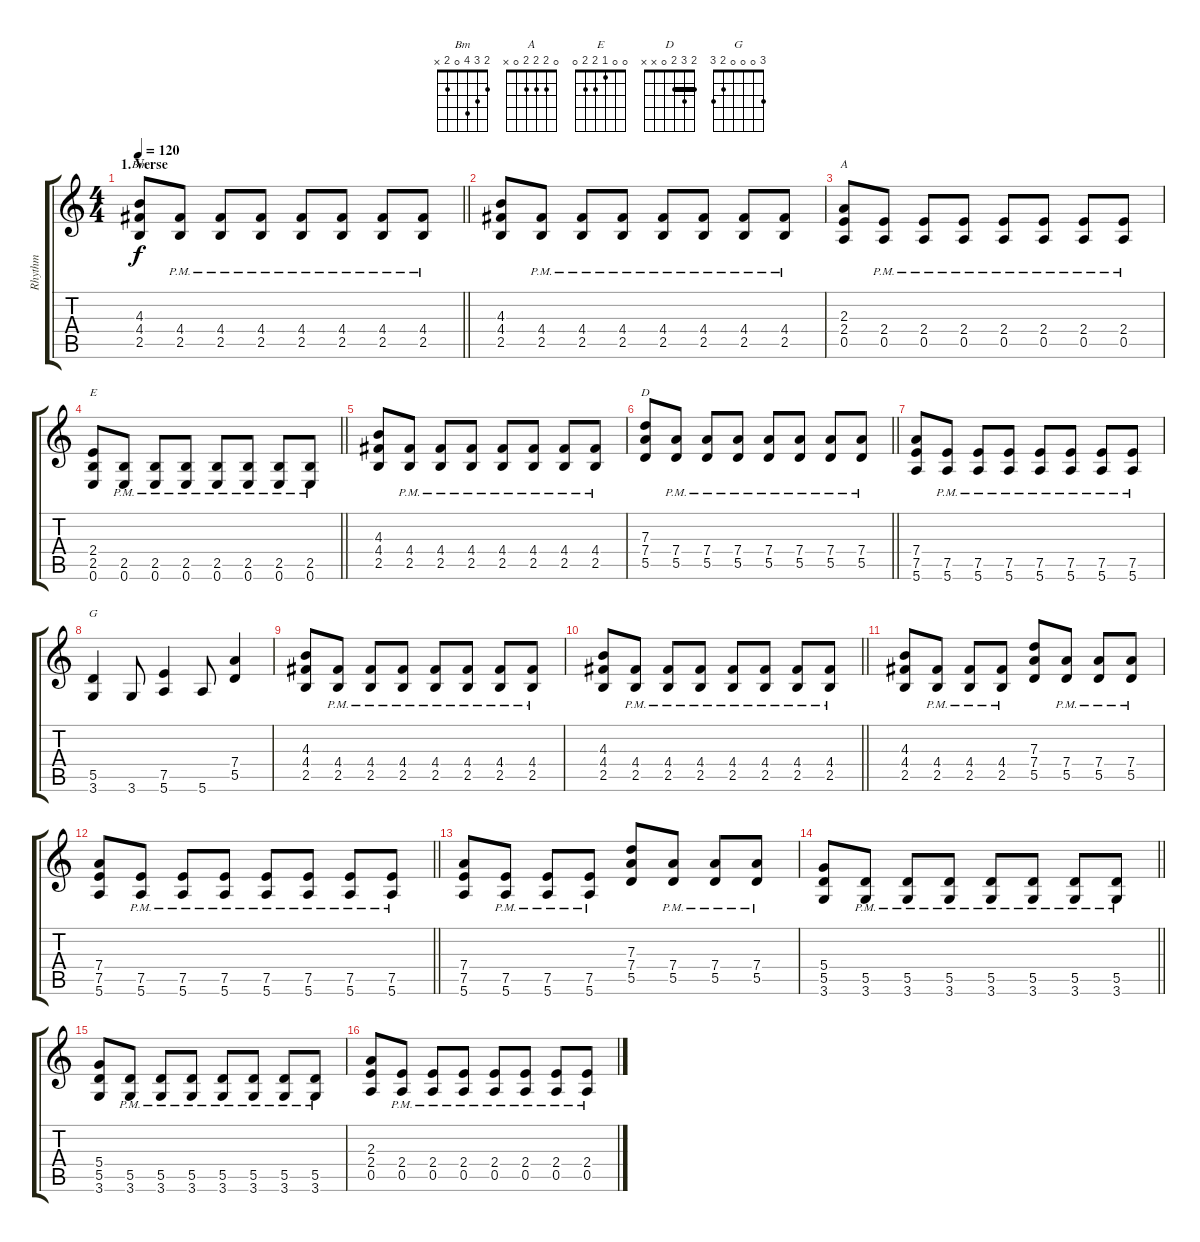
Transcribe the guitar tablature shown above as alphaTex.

\track ("Rhythm" "Rhythm") {instrument distortionguitar}
\staff {score tabs}
\tuning (E4 B3 G3 D3 A2 E2) {hide}
\chord ("Bm" 2 3 4 0 2 x)
\chord ("A" 0 2 2 2 0 x)
\chord ("E" 0 0 1 2 2 0)
\chord ("D" 2 3 2 0 x x) {barre 2}
\chord ("G" 3 0 0 0 2 3)
\ts (4 4)
\section ("" "1. Verse")
\tempo 120
\clef g2
\barLineRight lightlight
\ks c
(4.3 4.4 2.5).8{ch "Bm" dy f} (4.4{pm} 2.5{pm}).8 (4.4{pm} 2.5{pm}).8 (4.4{pm} 2.5{pm}).8 (4.4{pm} 2.5{pm}).8 (4.4{pm} 2.5{pm}).8 (4.4{pm} 2.5{pm}).8 (4.4{pm} 2.5{pm}).8 |
\section ("" "")
(4.3 4.4 2.5).8 (4.4{pm} 2.5{pm}).8 (4.4{pm} 2.5{pm}).8 (4.4{pm} 2.5{pm}).8 (4.4{pm} 2.5{pm}).8 (4.4{pm} 2.5{pm}).8 (4.4{pm} 2.5{pm}).8 (4.4{pm} 2.5{pm}).8 |
(2.3 2.4 0.5).8{ch "A"} (2.4{pm} 0.5{pm}).8 (2.4{pm} 0.5{pm}).8 (2.4{pm} 0.5{pm}).8 (2.4{pm} 0.5{pm}).8 (2.4{pm} 0.5{pm}).8 (2.4{pm} 0.5{pm}).8 (2.4{pm} 0.5{pm}).8 |
\barLineRight lightlight
(2.4 2.5 0.6).8{ch "E"} (2.5{pm} 0.6{pm}).8 (2.5{pm} 0.6{pm}).8 (2.5{pm} 0.6{pm}).8 (2.5{pm} 0.6{pm}).8 (2.5{pm} 0.6{pm}).8 (2.5{pm} 0.6{pm}).8 (2.5{pm} 0.6{pm}).8 |
(4.3 4.4 2.5).8 (4.4{pm} 2.5{pm}).8 (4.4{pm} 2.5{pm}).8 (4.4{pm} 2.5{pm}).8 (4.4{pm} 2.5{pm}).8 (4.4{pm} 2.5{pm}).8 (4.4{pm} 2.5{pm}).8 (4.4{pm} 2.5{pm}).8 |
\barLineRight lightlight
(7.3 7.4 5.5).8{ch "D"} (7.4{pm} 5.5{pm}).8 (7.4{pm} 5.5{pm}).8 (7.4{pm} 5.5{pm}).8 (7.4{pm} 5.5{pm}).8 (7.4{pm} 5.5{pm}).8 (7.4{pm} 5.5{pm}).8 (7.4{pm} 5.5{pm}).8 |
(7.4 7.5 5.6).8 (7.5{pm} 5.6{pm}).8 (7.5{pm} 5.6{pm}).8 (7.5{pm} 5.6{pm}).8 (7.5{pm} 5.6{pm}).8 (7.5{pm} 5.6{pm}).8 (7.5{pm} 5.6{pm}).8 (7.5{pm} 5.6{pm}).8 |
(5.5 3.6).4{ch "G"} 3.6.8 (7.5 5.6).4 5.6.8 (7.4 5.5).4 |
(4.3 4.4 2.5).8 (4.4{pm} 2.5{pm}).8 (4.4{pm} 2.5{pm}).8 (4.4{pm} 2.5{pm}).8 (4.4{pm} 2.5{pm}).8 (4.4{pm} 2.5{pm}).8 (4.4{pm} 2.5{pm}).8 (4.4{pm} 2.5{pm}).8 |
\barLineRight lightlight
(4.3 4.4 2.5).8 (4.4{pm} 2.5{pm}).8 (4.4{pm} 2.5{pm}).8 (4.4{pm} 2.5{pm}).8 (4.4{pm} 2.5{pm}).8 (4.4{pm} 2.5{pm}).8 (4.4{pm} 2.5{pm}).8 (4.4{pm} 2.5{pm}).8 |
(4.3 4.4 2.5).8 (4.4{pm} 2.5{pm}).8 (4.4{pm} 2.5{pm}).8 (4.4{pm} 2.5{pm}).8 (7.3 7.4 5.5).8 (7.4{pm} 5.5{pm}).8 (7.4{pm} 5.5{pm}).8 (7.4{pm} 5.5{pm}).8 |
\barLineRight lightlight
(7.4 7.5 5.6).8 (7.5{pm} 5.6{pm}).8 (7.5{pm} 5.6{pm}).8 (7.5{pm} 5.6{pm}).8 (7.5{pm} 5.6{pm}).8 (7.5{pm} 5.6{pm}).8 (7.5{pm} 5.6{pm}).8 (7.5{pm} 5.6{pm}).8 |
(7.4 7.5 5.6).8 (7.5{pm} 5.6{pm}).8 (7.5{pm} 5.6{pm}).8 (7.5{pm} 5.6{pm}).8 (7.3 7.4 5.5).8 (7.4 5.5{pm}).8 (7.4 5.5{pm}).8 (7.4 5.5{pm}).8 |
\barLineRight lightlight
(5.4 5.5 3.6).8 (5.5{pm} 3.6{pm}).8 (5.5{pm} 3.6{pm}).8 (5.5{pm} 3.6{pm}).8 (5.5{pm} 3.6{pm}).8 (5.5{pm} 3.6{pm}).8 (5.5{pm} 3.6{pm}).8 (5.5{pm} 3.6{pm}).8 |
(5.4 5.5 3.6).8 (5.5{pm} 3.6{pm}).8 (5.5{pm} 3.6{pm}).8 (5.5{pm} 3.6{pm}).8 (5.5{pm} 3.6{pm}).8 (5.5{pm} 3.6{pm}).8 (5.5{pm} 3.6{pm}).8 (5.5{pm} 3.6{pm}).8 |
(2.3 2.4 0.5).8 (2.4{pm} 0.5{pm}).8 (2.4{pm} 0.5{pm}).8 (2.4{pm} 0.5{pm}).8 (2.4{pm} 0.5{pm}).8 (2.4{pm} 0.5{pm}).8 (2.4{pm} 0.5{pm}).8 (2.4{pm} 0.5{pm}).8
